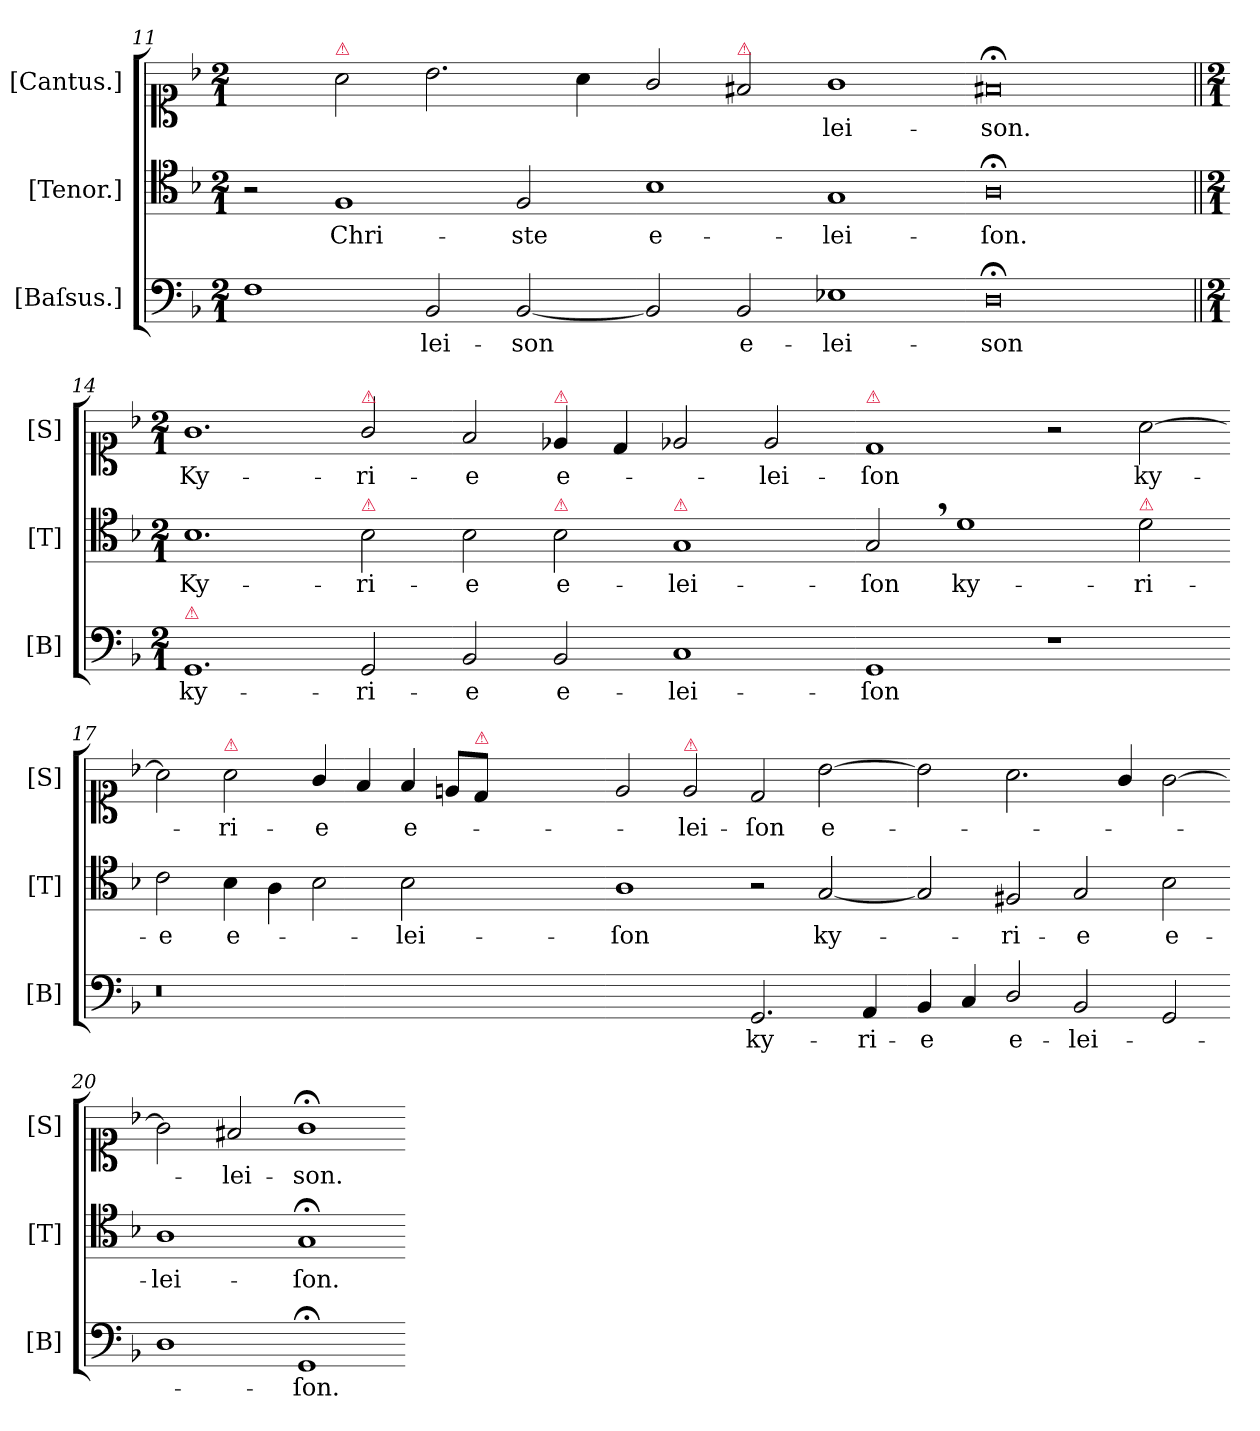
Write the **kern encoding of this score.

**kern	**text	**kern	**text	**kern	**text
*part3	*part3	*part2	*part2	*part1	*part1
*staff3	*staff3	*staff2	*staff2	*staff1	*staff1
*I"[Baſsus.]	*	*I"[Tenor.]	*	*I"[Cantus.]	*
*I'[B]	*	*I'[T]	*	*I'[S]	*
*clefF4	*	*clefC4	*	*clefC1	*
*k[b-]	*	*k[b-]	*	*k[b-]	*
*M2/1	*	*M2/1	*	*M2/1	*
=11	=11	=11	=11	=11	=11
1F	.	2r	.	2ryy	.
!	!	!	!	!LO:TX:a:color=crimson:t=⚠	!
.	.	1F	Chri-	2a\	.
2BB-/	-lei-	.	.	2.b-\	.
[2BB-/	-son	2F/	-ste	.	.
.	.	.	.	4a\	.
=12-	=12-	=12-	=12-	=12-	=12-
2BB-/]	.	1B-	e-	2g/	.
!	!	!	!	!LO:TX:a:color=crimson:t=⚠	!
!	!LO:LY:i	!	!	!	!
2BB-/	e-	.	.	2f#X/	.
!	!LO:LY:i	!	!	!	!
1E-X	-lei-	1G	-lei-	1g	-lei-
=13-	=13-	=13-	=13-	=13-	=13-
!	!LO:LY:i	!	!	!	!
0D;<	-son	0A;<;	-ſon.	0f#X;<	-son.
=14||	=14||	=14||	=14||	=14||	=14||
*M2/1	*	*M2/1	*	*M2/1	*
!LO:TX:a:color=crimson:t=⚠	!	!	!	!	!
1.GG	ky-	1.B-	Ky-	1.g	Ky-
!	!	!	!	!LO:TX:a:color=crimson:t=⚠	!
!	!	!LO:TX:a:color=crimson:t=⚠	!	!	!
2GG/	-ri-	2B-\	-ri-	2g/	-ri-
=15-	=15-	=15-	=15-	=15-	=15-
2BB-/	-e	2B-\	-e	2f/	-e
!	!	!	!	!LO:TX:a:color=crimson:t=⚠	!
!	!	!LO:TX:a:color=crimson:t=⚠	!	!	!
2BB-/	e-	2B-\	e-	4e-X/	e-
.	.	.	.	4d/	.
!	!	!LO:TX:a:color=crimson:t=⚠	!	!	!
1C	-lei-	1G	-lei-	2e-X/	.
.	.	.	.	2e-/	-lei-
=16-	=16-	=16-	=16-	=16-	=16-
!	!	!	!	!LO:TX:a:color=crimson:t=⚠	!
1GG	-ſon	2G,</	-ſon	1d	-ſon
.	.	1d	ky-	.	.
1r	.	.	.	2r	.
!	!	!LO:TX:a:color=crimson:t=⚠	!	!	!
!	!	!	!	!	!LO:LY:i
.	.	2d\	-ri-	[2a\	ky-
=17-	=17-	=17-	=17-	=17-	=17-
0.r	.	2c\	-e	2a\]	.
!	!	!	!	!LO:TX:a:color=crimson:t=⚠	!
!	!	!	!	!	!LO:LY:i
.	.	4B-\	e-	2a\	-ri-
.	.	4A\	.	.	.
!	!	!	!	!	!LO:LY:i
.	.	2B-\	.	4g/	-e
.	.	.	.	4f/	.
!	!	!	!	!	!LO:LY:i
.	.	2B-\	-lei-	4f/	e-
.	.	.	.	8en/L	.
!	!	!	!	!LO:TX:a:color=crimson:t=⚠	!
.	.	.	.	8d/J	.
.	.	1ryy	.	1ryy	.
=18-	=18-	=18-	=18-	=18-	=18-
1ryy	.	1A	-ſon	2e/	.
!	!	!	!	!LO:TX:a:color=crimson:t=⚠	!
!	!	!	!	!	!LO:LY:i
.	.	.	.	2e/	-lei-
!	!	!	!	!	!LO:LY:i
2.GG/	ky-	2r	.	2d/	-ſon
.	.	[2G/	ky-	[2b-\	e-
4AA/	-ri-	.	.	.	.
=19-	=19-	=19-	=19-	=19-	=19-
4BB-/	-e	2G/]	.	2b-\]	.
4C/	.	.	.	.	.
2D/	e-	2F#X/	-ri-	2.a\	.
2BB-/	-lei-	2G/	-e	.	.
.	.	.	.	4g/	.
2GG/	.	2B-\	e-	[2g\	.
=20-	=20-	=20-	=20-	=20-	=20-
1D	.	1A	-lei-	2g\]	.
.	.	.	.	2f#X/	-lei-
1GG;<	-ſon.	1G;<;	-ſon.	1g;	-son.
=-	=-	=-	=-	=-	=-
*-	*-	*-	*-	*-	*-
